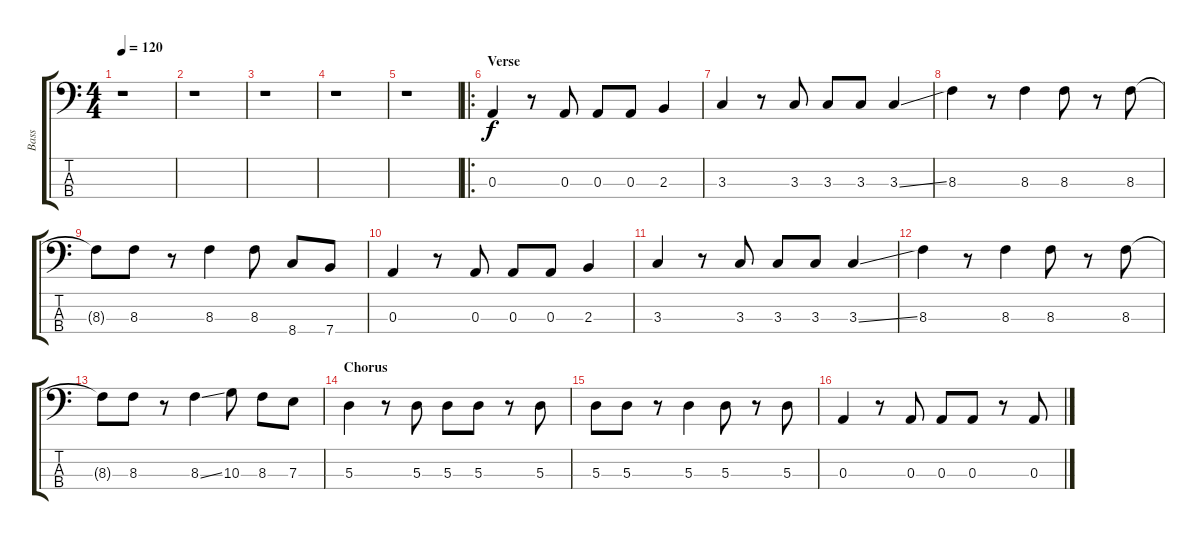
\track ("Bass" "Bass") {instrument electricbassfinger}
\staff {score tabs}
\tuning (G2 D2 A1 E1) {hide}
\ts (4 4)
\tempo 120
\clef f4
\ks c
r.1{dy f instrument electricbassfinger} |
r.1 |
r.1 |
r.1 |
r.1 |
\ro
\section ("" "Verse")
0.3.4 r.8 0.3.8 0.3.8 0.3.8 2.3.4 |
3.3.4 r.8 3.3.8 3.3.8 3.3.8 3.3{ss}.4 |
8.3.4 r.8 8.3.4 8.3.8 r.8 8.3.8 |
8.3{t}.8 8.3.8 r.8 8.3.4 8.3.8 8.4.8 7.4.8 |
0.3.4 r.8 0.3.8 0.3.8 0.3.8 2.3.4 |
3.3.4 r.8 3.3.8 3.3.8 3.3.8 3.3{ss}.4 |
8.3.4 r.8 8.3.4 8.3.8 r.8 8.3.8 |
8.3{t}.8 8.3.8 r.8 8.3{ss}.4 10.3.8 8.3.8 7.3.8 |
\section ("" "Chorus")
5.3.4 r.8 5.3.8 5.3.8 5.3.8 r.8 5.3.8 |
5.3.8 5.3.8 r.8 5.3.4 5.3.8 r.8 5.3.8 |
0.3.4 r.8 0.3.8 0.3.8 0.3.8 r.8 0.3.8
